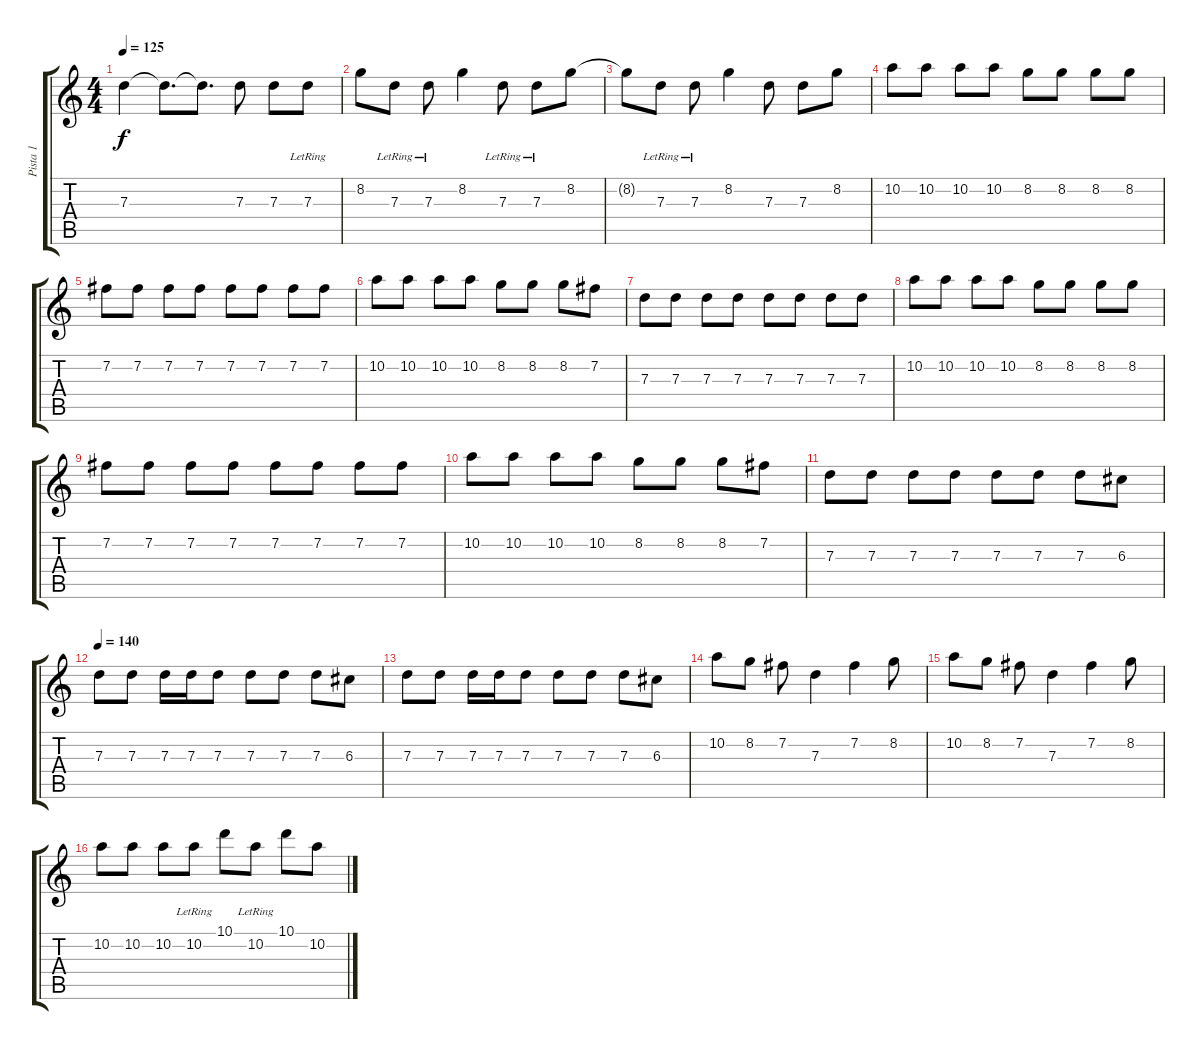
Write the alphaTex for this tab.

\track ("Pista 1" "Pista 1") {instrument distortionguitar}
\staff {score tabs}
\tuning (E4 B3 G3 D3 A2 E2) {hide}
\ts (4 4)
\tempo 125
\clef g2
\ks c
7.3{t}.4{dy f} 7.3{t}.8{d} 7.3{t}.8{d} 7.3.8 7.3.8 7.3{lr}.8 |
8.2.8 7.3{lr}.8 7.3{lr}.8 8.2.4 7.3{lr}.8 7.3{lr}.8 8.2.8 |
8.2{t}.8 7.3{lr}.8 7.3{lr}.8 8.2.4 7.3.8 7.3.8 8.2.8 |
10.2.8 10.2.8 10.2.8 10.2.8 8.2.8 8.2.8 8.2.8 8.2.8 |
7.2.8 7.2.8 7.2.8 7.2.8 7.2.8 7.2.8 7.2.8 7.2.8 |
10.2.8 10.2.8 10.2.8 10.2.8 8.2.8 8.2.8 8.2.8 7.2.8 |
7.3.8 7.3.8 7.3.8 7.3.8 7.3.8 7.3.8 7.3.8 7.3.8 |
10.2.8 10.2.8 10.2.8 10.2.8 8.2.8 8.2.8 8.2.8 8.2.8 |
7.2.8 7.2.8 7.2.8 7.2.8 7.2.8 7.2.8 7.2.8 7.2.8 |
10.2.8 10.2.8 10.2.8 10.2.8 8.2.8 8.2.8 8.2.8 7.2.8 |
7.3.8 7.3.8 7.3.8 7.3.8 7.3.8 7.3.8 7.3.8 6.3.8 |
\tempo 140
7.3.8{instrument overdrivenguitar} 7.3.8 7.3.16 7.3.16 7.3.8 7.3.8 7.3.8 7.3.8 6.3.8 |
7.3.8 7.3.8 7.3.16 7.3.16 7.3.8 7.3.8 7.3.8 7.3.8 6.3.8 |
10.2.8 8.2.8 7.2.8 7.3.4 7.2.4 8.2.8 |
10.2.8 8.2.8 7.2.8 7.3.4 7.2.4 8.2.8 |
10.2.8 10.2.8 10.2.8 10.2{lr}.8 10.1.8 10.2{lr}.8 10.1.8 10.2.8
